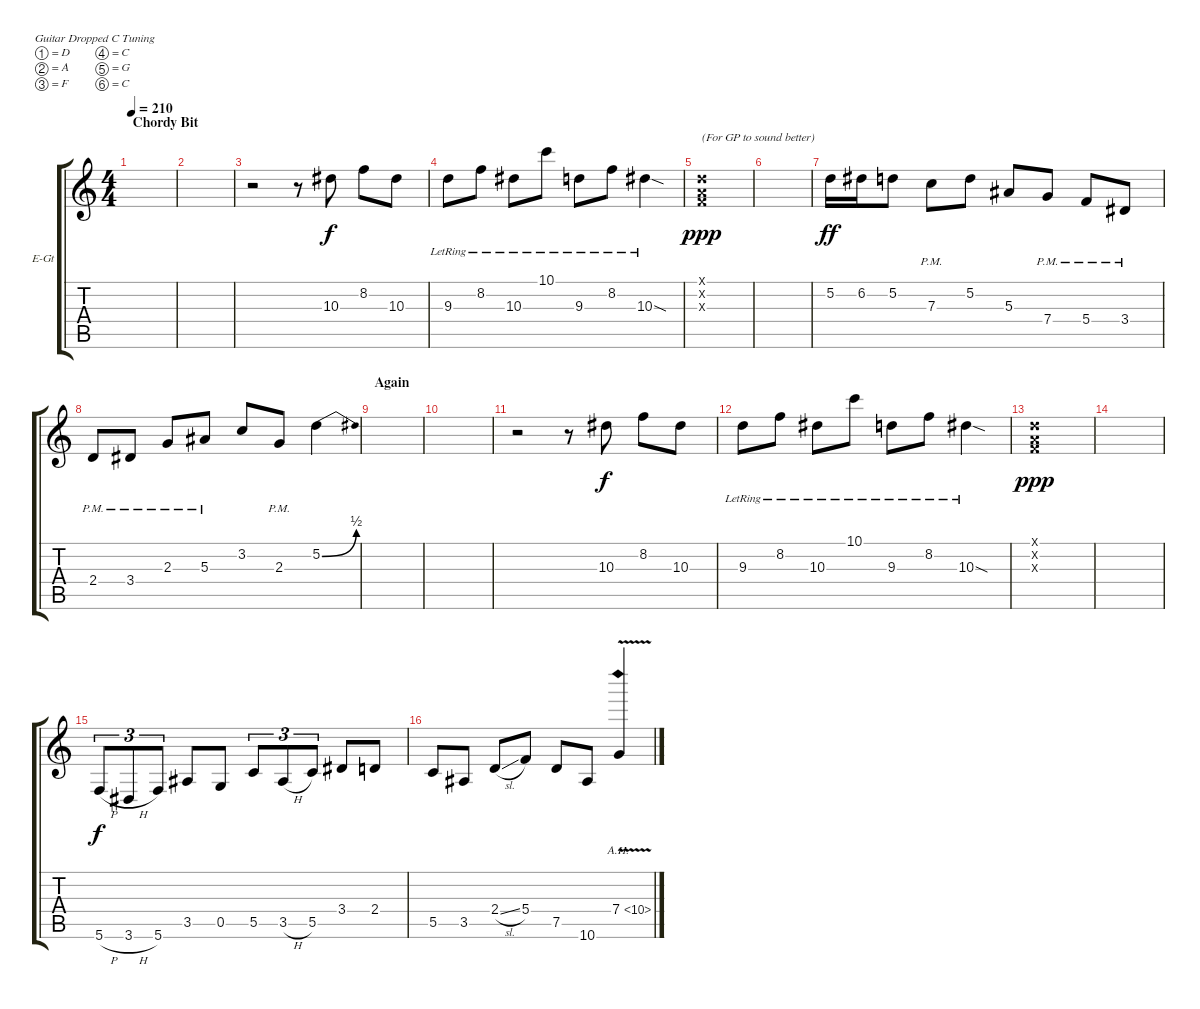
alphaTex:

\defaultSystemsLayout 4
\bracketExtendMode groupsimilarinstruments
\firstSystemTrackNameOrientation horizontal
\otherSystemsTrackNameOrientation horizontal
\track ("Third Guitar" "E-Gt") {instrument distortionguitar}
\staff {score tabs}
\tuning (D4 A3 F3 C3 G2 C2)
\ts (4 4)
\section ("" "Chordy Bit")
\tempo 210
\clef g2
\ks c
|
|
r.2 r.8 10.3.8{dy f} 8.2.8 10.3.8 |
9.3{lr}.8 8.2{lr}.8 10.3{lr}.8 10.1{lr}.8 9.3{lr}.8 8.2{lr}.8 10.3{sod lr}.4 |
(0.2{x} 0.1{x} 0.3{x}).1{txt "(For GP to sound better)" dy ppp} |
|
5.2.16{dy ff} 6.2.16 5.2.8 7.3{pm}.8 5.2.8 5.3.8 7.4{pm}.8 5.4{pm}.8 3.4{pm}.8 |
2.4{pm}.8 3.4{pm}.8 2.3{pm}.8 5.3{pm}.8 3.2.8 2.3{pm}.8 5.2{be (bend 0 0 21.599999999999998 2)}.4 |
\section ("" "Again")
|
|
r.2 r.8 10.3.8{dy f} 8.2.8 10.3.8 |
9.3{lr}.8 8.2{lr}.8 10.3{lr}.8 10.1{lr}.8 9.3{lr}.8 8.2{lr}.8 10.3{sod lr}.4 |
(0.2{x} 0.1{x} 0.3{x}).1{dy ppp} |
|
5.6{h}.8{tu (3 2) dy f} 3.6{h}.8{tu (3 2)} 5.6.8{tu (3 2)} 3.5.8 0.5.8 5.5.8{tu (3 2)} 3.5{h}.8{tu (3 2)} 5.5.8{tu (3 2)} 3.4.8 2.4.8 |
5.5.8 3.5.8 2.4{sl}.8 5.4.8 7.5.8 10.6.8 7.4{ah 3 v}.4
